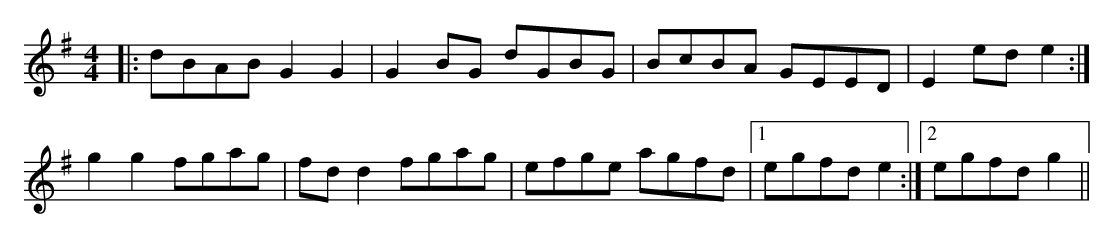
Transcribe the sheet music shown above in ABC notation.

X:1
M:4/4
K:G
|:dBAB G2 G2|G2 BG dGBG|BcBA GEED|E2 ed e2:|
g2 g2 fgag|fd d2 fgag|efge agfd|1 egfd e2:|2 egfd g2||
